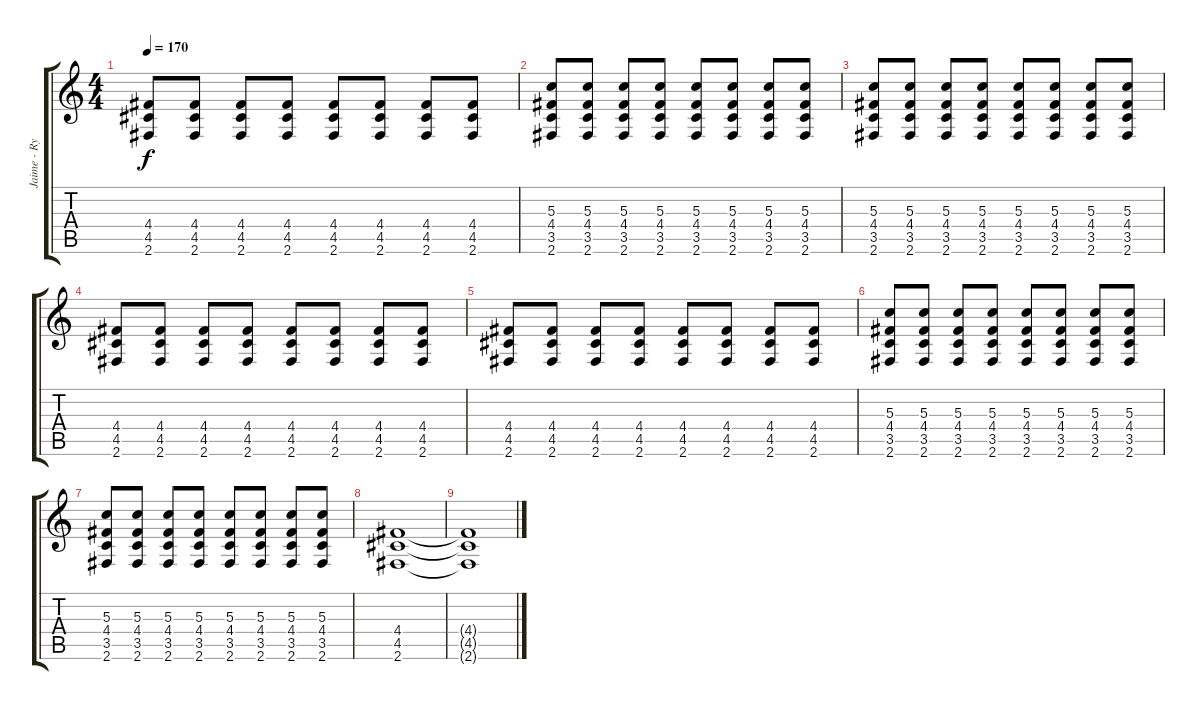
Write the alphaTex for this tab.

\track ("Jaime - Rythmn Guitar" "Jaime - Ry") {instrument overdrivenguitar}
\staff {score tabs}
\tuning (E4 B3 G3 D3 A2 E2) {hide}
\ts (4 4)
\tempo 170
\clef g2
\ks c
(4.4 4.5 2.6).8{dy f} (4.4 4.5 2.6).8 (4.4 4.5 2.6).8 (4.4 4.5 2.6).8 (4.4 4.5 2.6).8 (4.4 4.5 2.6).8 (4.4 4.5 2.6).8 (4.4 4.5 2.6).8 |
(5.3 4.4 3.5 2.6).8 (5.3 4.4 3.5 2.6).8 (5.3 4.4 3.5 2.6).8 (5.3 4.4 3.5 2.6).8 (5.3 4.4 3.5 2.6).8 (5.3 4.4 3.5 2.6).8 (5.3 4.4 3.5 2.6).8 (5.3 4.4 3.5 2.6).8 |
(5.3 4.4 3.5 2.6).8 (5.3 4.4 3.5 2.6).8 (5.3 4.4 3.5 2.6).8 (5.3 4.4 3.5 2.6).8 (5.3 4.4 3.5 2.6).8 (5.3 4.4 3.5 2.6).8 (5.3 4.4 3.5 2.6).8 (5.3 4.4 3.5 2.6).8 |
(4.4 4.5 2.6).8 (4.4 4.5 2.6).8 (4.4 4.5 2.6).8 (4.4 4.5 2.6).8 (4.4 4.5 2.6).8 (4.4 4.5 2.6).8 (4.4 4.5 2.6).8 (4.4 4.5 2.6).8 |
(4.4 4.5 2.6).8 (4.4 4.5 2.6).8 (4.4 4.5 2.6).8 (4.4 4.5 2.6).8 (4.4 4.5 2.6).8 (4.4 4.5 2.6).8 (4.4 4.5 2.6).8 (4.4 4.5 2.6).8 |
(5.3 4.4 3.5 2.6).8 (5.3 4.4 3.5 2.6).8 (5.3 4.4 3.5 2.6).8 (5.3 4.4 3.5 2.6).8 (5.3 4.4 3.5 2.6).8 (5.3 4.4 3.5 2.6).8 (5.3 4.4 3.5 2.6).8 (5.3 4.4 3.5 2.6).8 |
(5.3 4.4 3.5 2.6).8 (5.3 4.4 3.5 2.6).8 (5.3 4.4 3.5 2.6).8 (5.3 4.4 3.5 2.6).8 (5.3 4.4 3.5 2.6).8 (5.3 4.4 3.5 2.6).8 (5.3 4.4 3.5 2.6).8 (5.3 4.4 3.5 2.6).8 |
(4.4 4.5 2.6).1 |
(4.4{t} 4.5{t} 2.6{t}).1
